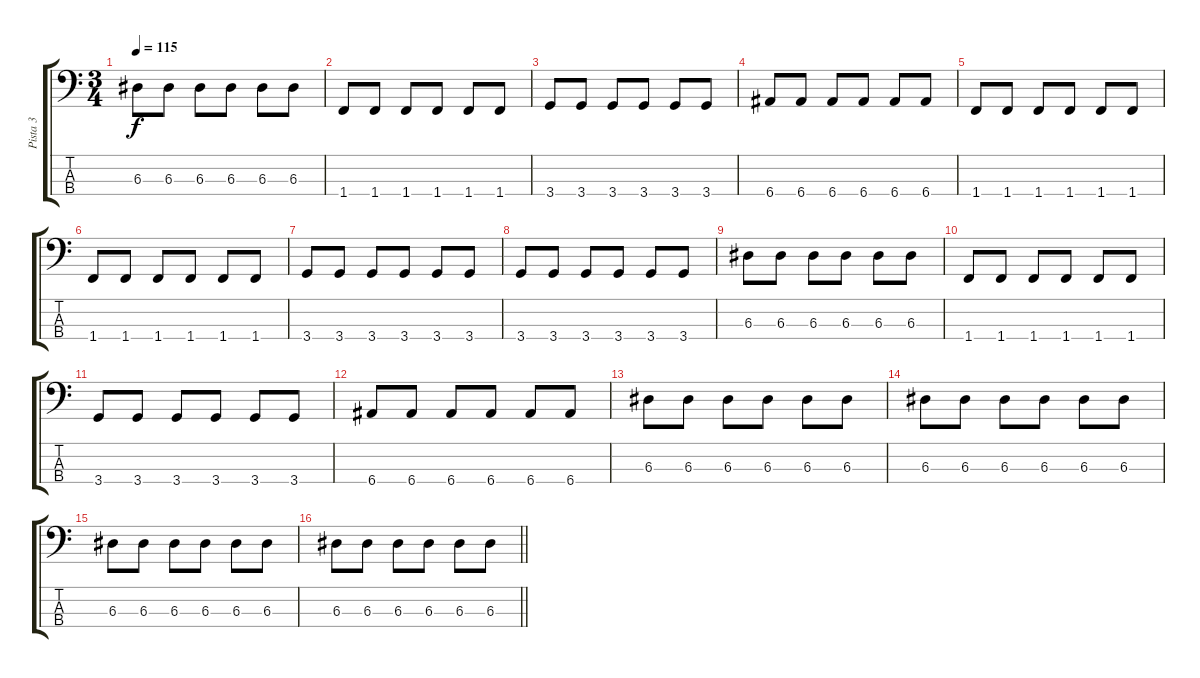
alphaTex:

\track ("Pista 3" "Pista 3") {instrument acousticbass}
\staff {score tabs}
\tuning (G2 D2 A1 E1) {hide}
\ts (3 4)
\tempo 115
\clef f4
\ks c
6.3.8{dy f} 6.3.8 6.3.8 6.3.8 6.3.8 6.3.8 |
1.4.8 1.4.8 1.4.8 1.4.8 1.4.8 1.4.8 |
3.4.8 3.4.8 3.4.8 3.4.8 3.4.8 3.4.8 |
6.4.8 6.4.8 6.4.8 6.4.8 6.4.8 6.4.8 |
1.4.8 1.4.8 1.4.8 1.4.8 1.4.8 1.4.8 |
1.4.8 1.4.8 1.4.8 1.4.8 1.4.8 1.4.8 |
3.4.8 3.4.8 3.4.8 3.4.8 3.4.8 3.4.8 |
3.4.8 3.4.8 3.4.8 3.4.8 3.4.8 3.4.8 |
6.3.8 6.3.8 6.3.8 6.3.8 6.3.8 6.3.8 |
1.4.8 1.4.8 1.4.8 1.4.8 1.4.8 1.4.8 |
3.4.8 3.4.8 3.4.8 3.4.8 3.4.8 3.4.8 |
6.4.8 6.4.8 6.4.8 6.4.8 6.4.8 6.4.8 |
6.3.8 6.3.8 6.3.8 6.3.8 6.3.8 6.3.8 |
6.3.8 6.3.8 6.3.8 6.3.8 6.3.8 6.3.8 |
6.3.8 6.3.8 6.3.8 6.3.8 6.3.8 6.3.8 |
\barLineRight lightlight
6.3.8 6.3.8 6.3.8 6.3.8 6.3.8 6.3.8
